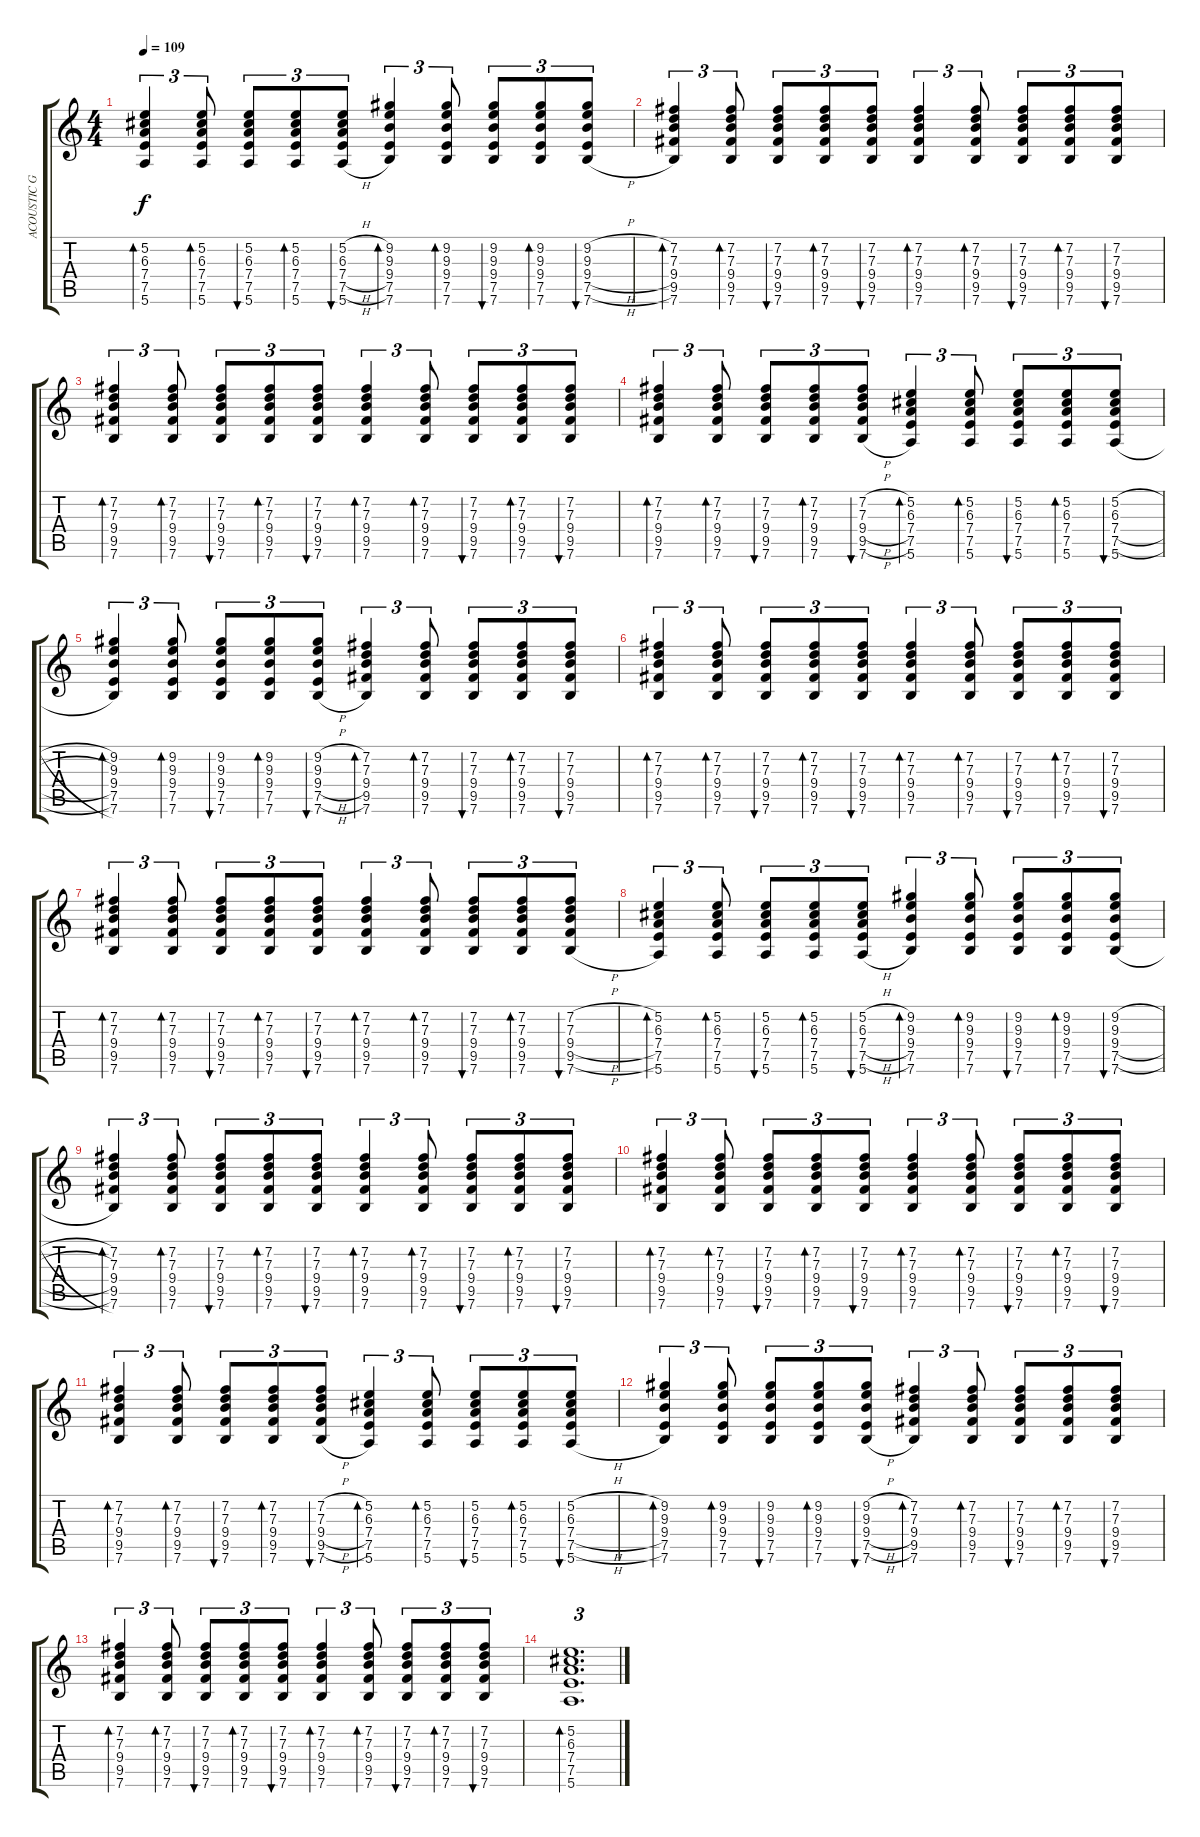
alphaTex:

\track ("ACOUSTIC GUITAR I" "ACOUSTIC G") {instrument acousticguitarsteel}
\staff {score tabs}
\tuning (E4 B3 G3 D3 A2 E2) {hide}
\ts (4 4)
\tempo 109
\clef g2
\ks c
(5.2 6.3 7.4 7.5 5.6).4{tu (3 2) bd 60 dy f} (5.2 6.3 7.4 7.5 5.6).8{tu (3 2) bd 60} (5.2 6.3 7.4 7.5 5.6).8{tu (3 2) bu 60} (5.2 6.3 7.4 7.5 5.6).8{tu (3 2) bd 60} (5.2{h} 6.3{h} 7.4{h} 7.5{h} 5.6{h}).8{tu (3 2) bu 60} (9.2 9.3 9.4 7.5 7.6).4{tu (3 2) bd 60} (9.2 9.3 9.4 7.5 7.6).8{tu (3 2) bd 60} (9.2 9.3 9.4 7.5 7.6).8{tu (3 2) bu 60} (9.2 9.3 9.4 7.5 7.6).8{tu (3 2) bd 60} (9.2{h} 9.3{h} 9.4{h} 7.5{h} 7.6{h}).8{tu (3 2) bu 60} |
(7.2 7.3 9.4 9.5 7.6).4{tu (3 2) bd 60} (7.2 7.3 9.4 9.5 7.6).8{tu (3 2) bd 60} (7.2 7.3 9.4 9.5 7.6).8{tu (3 2) bu 60} (7.2 7.3 9.4 9.5 7.6).8{tu (3 2) bd 60} (7.2 7.3 9.4 9.5 7.6).8{tu (3 2) bu 60} (7.2 7.3 9.4 9.5 7.6).4{tu (3 2) bd 60} (7.2 7.3 9.4 9.5 7.6).8{tu (3 2) bd 60} (7.2 7.3 9.4 9.5 7.6).8{tu (3 2) bu 60} (7.2 7.3 9.4 9.5 7.6).8{tu (3 2) bd 60} (7.2 7.3 9.4 9.5 7.6).8{tu (3 2) bu 60} |
(7.2 7.3 9.4 9.5 7.6).4{tu (3 2) bd 60} (7.2 7.3 9.4 9.5 7.6).8{tu (3 2) bd 60} (7.2 7.3 9.4 9.5 7.6).8{tu (3 2) bu 60} (7.2 7.3 9.4 9.5 7.6).8{tu (3 2) bd 60} (7.2 7.3 9.4 9.5 7.6).8{tu (3 2) bu 60} (7.2 7.3 9.4 9.5 7.6).4{tu (3 2) bd 60} (7.2 7.3 9.4 9.5 7.6).8{tu (3 2) bd 60} (7.2 7.3 9.4 9.5 7.6).8{tu (3 2) bu 60} (7.2 7.3 9.4 9.5 7.6).8{tu (3 2) bd 60} (7.2 7.3 9.4 9.5 7.6).8{tu (3 2) bu 60} |
(7.2 7.3 9.4 9.5 7.6).4{tu (3 2) bd 60} (7.2 7.3 9.4 9.5 7.6).8{tu (3 2) bd 60} (7.2 7.3 9.4 9.5 7.6).8{tu (3 2) bu 60} (7.2 7.3 9.4 9.5 7.6).8{tu (3 2) bd 60} (7.2{h} 7.3{h} 9.4{h} 9.5{h} 7.6{h}).8{tu (3 2) bu 60} (5.2 6.3 7.4 7.5 5.6).4{tu (3 2) bd 60} (5.2 6.3 7.4 7.5 5.6).8{tu (3 2) bd 60} (5.2 6.3 7.4 7.5 5.6).8{tu (3 2) bu 60} (5.2 6.3 7.4 7.5 5.6).8{tu (3 2) bd 60} (5.2{h} 6.3{h} 7.4{h} 7.5{h} 5.6{h}).8{tu (3 2) bu 60} |
(9.2 9.3 9.4 7.5 7.6).4{tu (3 2) bd 60} (9.2 9.3 9.4 7.5 7.6).8{tu (3 2) bd 60} (9.2 9.3 9.4 7.5 7.6).8{tu (3 2) bu 60} (9.2 9.3 9.4 7.5 7.6).8{tu (3 2) bd 60} (9.2{h} 9.3{h} 9.4{h} 7.5{h} 7.6{h}).8{tu (3 2) bu 60} (7.2 7.3 9.4 9.5 7.6).4{tu (3 2) bd 60} (7.2 7.3 9.4 9.5 7.6).8{tu (3 2) bd 60} (7.2 7.3 9.4 9.5 7.6).8{tu (3 2) bu 60} (7.2 7.3 9.4 9.5 7.6).8{tu (3 2) bd 60} (7.2 7.3 9.4 9.5 7.6).8{tu (3 2) bu 60} |
(7.2 7.3 9.4 9.5 7.6).4{tu (3 2) bd 60} (7.2 7.3 9.4 9.5 7.6).8{tu (3 2) bd 60} (7.2 7.3 9.4 9.5 7.6).8{tu (3 2) bu 60} (7.2 7.3 9.4 9.5 7.6).8{tu (3 2) bd 60} (7.2 7.3 9.4 9.5 7.6).8{tu (3 2) bu 60} (7.2 7.3 9.4 9.5 7.6).4{tu (3 2) bd 60} (7.2 7.3 9.4 9.5 7.6).8{tu (3 2) bd 60} (7.2 7.3 9.4 9.5 7.6).8{tu (3 2) bu 60} (7.2 7.3 9.4 9.5 7.6).8{tu (3 2) bd 60} (7.2 7.3 9.4 9.5 7.6).8{tu (3 2) bu 60} |
(7.2 7.3 9.4 9.5 7.6).4{tu (3 2) bd 60} (7.2 7.3 9.4 9.5 7.6).8{tu (3 2) bd 60} (7.2 7.3 9.4 9.5 7.6).8{tu (3 2) bu 60} (7.2 7.3 9.4 9.5 7.6).8{tu (3 2) bd 60} (7.2 7.3 9.4 9.5 7.6).8{tu (3 2) bu 60} (7.2 7.3 9.4 9.5 7.6).4{tu (3 2) bd 60} (7.2 7.3 9.4 9.5 7.6).8{tu (3 2) bd 60} (7.2 7.3 9.4 9.5 7.6).8{tu (3 2) bu 60} (7.2 7.3 9.4 9.5 7.6).8{tu (3 2) bd 60} (7.2{h} 7.3{h} 9.4{h} 9.5{h} 7.6{h}).8{tu (3 2) bu 60} |
(5.2 6.3 7.4 7.5 5.6).4{tu (3 2) bd 60} (5.2 6.3 7.4 7.5 5.6).8{tu (3 2) bd 60} (5.2 6.3 7.4 7.5 5.6).8{tu (3 2) bu 60} (5.2 6.3 7.4 7.5 5.6).8{tu (3 2) bd 60} (5.2{h} 6.3{h} 7.4{h} 7.5{h} 5.6{h}).8{tu (3 2) bu 60} (9.2 9.3 9.4 7.5 7.6).4{tu (3 2) bd 60} (9.2 9.3 9.4 7.5 7.6).8{tu (3 2) bd 60} (9.2 9.3 9.4 7.5 7.6).8{tu (3 2) bu 60} (9.2 9.3 9.4 7.5 7.6).8{tu (3 2) bd 60} (9.2{h} 9.3{h} 9.4{h} 7.5{h} 7.6{h}).8{tu (3 2) bu 60} |
(7.2 7.3 9.4 9.5 7.6).4{tu (3 2) bd 60} (7.2 7.3 9.4 9.5 7.6).8{tu (3 2) bd 60} (7.2 7.3 9.4 9.5 7.6).8{tu (3 2) bu 60} (7.2 7.3 9.4 9.5 7.6).8{tu (3 2) bd 60} (7.2 7.3 9.4 9.5 7.6).8{tu (3 2) bu 60} (7.2 7.3 9.4 9.5 7.6).4{tu (3 2) bd 60} (7.2 7.3 9.4 9.5 7.6).8{tu (3 2) bd 60} (7.2 7.3 9.4 9.5 7.6).8{tu (3 2) bu 60} (7.2 7.3 9.4 9.5 7.6).8{tu (3 2) bd 60} (7.2 7.3 9.4 9.5 7.6).8{tu (3 2) bu 60} |
(7.2 7.3 9.4 9.5 7.6).4{tu (3 2) bd 60} (7.2 7.3 9.4 9.5 7.6).8{tu (3 2) bd 60} (7.2 7.3 9.4 9.5 7.6).8{tu (3 2) bu 60} (7.2 7.3 9.4 9.5 7.6).8{tu (3 2) bd 60} (7.2 7.3 9.4 9.5 7.6).8{tu (3 2) bu 60} (7.2 7.3 9.4 9.5 7.6).4{tu (3 2) bd 60} (7.2 7.3 9.4 9.5 7.6).8{tu (3 2) bd 60} (7.2 7.3 9.4 9.5 7.6).8{tu (3 2) bu 60} (7.2 7.3 9.4 9.5 7.6).8{tu (3 2) bd 60} (7.2 7.3 9.4 9.5 7.6).8{tu (3 2) bu 60} |
(7.2 7.3 9.4 9.5 7.6).4{tu (3 2) bd 60} (7.2 7.3 9.4 9.5 7.6).8{tu (3 2) bd 60} (7.2 7.3 9.4 9.5 7.6).8{tu (3 2) bu 60} (7.2 7.3 9.4 9.5 7.6).8{tu (3 2) bd 60} (7.2{h} 7.3{h} 9.4{h} 9.5{h} 7.6{h}).8{tu (3 2) bu 60} (5.2 6.3 7.4 7.5 5.6).4{tu (3 2) bd 60} (5.2 6.3 7.4 7.5 5.6).8{tu (3 2) bd 60} (5.2 6.3 7.4 7.5 5.6).8{tu (3 2) bu 60} (5.2 6.3 7.4 7.5 5.6).8{tu (3 2) bd 60} (5.2{h} 6.3{h} 7.4{h} 7.5{h} 5.6{h}).8{tu (3 2) bu 60} |
(9.2 9.3 9.4 7.5 7.6).4{tu (3 2) bd 60} (9.2 9.3 9.4 7.5 7.6).8{tu (3 2) bd 60} (9.2 9.3 9.4 7.5 7.6).8{tu (3 2) bu 60} (9.2 9.3 9.4 7.5 7.6).8{tu (3 2) bd 60} (9.2{h} 9.3{h} 9.4{h} 7.5{h} 7.6{h}).8{tu (3 2) bu 60} (7.2 7.3 9.4 9.5 7.6).4{tu (3 2) bd 60} (7.2 7.3 9.4 9.5 7.6).8{tu (3 2) bd 60} (7.2 7.3 9.4 9.5 7.6).8{tu (3 2) bu 60} (7.2 7.3 9.4 9.5 7.6).8{tu (3 2) bd 60} (7.2 7.3 9.4 9.5 7.6).8{tu (3 2) bu 60} |
(7.2 7.3 9.4 9.5 7.6).4{tu (3 2) bd 60} (7.2 7.3 9.4 9.5 7.6).8{tu (3 2) bd 60} (7.2 7.3 9.4 9.5 7.6).8{tu (3 2) bu 60} (7.2 7.3 9.4 9.5 7.6).8{tu (3 2) bd 60} (7.2 7.3 9.4 9.5 7.6).8{tu (3 2) bu 60} (7.2 7.3 9.4 9.5 7.6).4{tu (3 2) bd 60} (7.2 7.3 9.4 9.5 7.6).8{tu (3 2) bd 60} (7.2 7.3 9.4 9.5 7.6).8{tu (3 2) bu 60} (7.2 7.3 9.4 9.5 7.6).8{tu (3 2) bd 60} (7.2 7.3 9.4 9.5 7.6).8{tu (3 2) bu 60} |
(5.2 6.3 7.4 7.5 5.6).1{d tu (3 2) bd 60}
